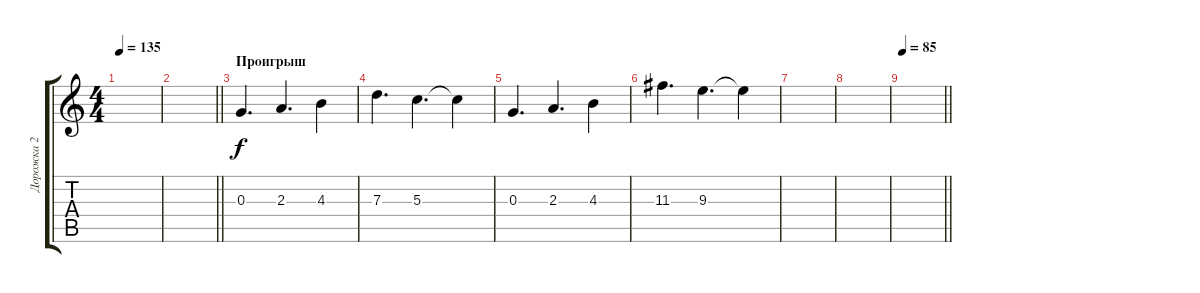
\track ("Дорожка 2" "Дорожка 2") {instrument distortionguitar}
\staff {score tabs}
\tuning (E4 B3 G3 D3 A2 E2) {hide}
\ts (4 4)
\tempo 135
\clef g2
\ks c
|
\barLineRight lightlight
|
\section ("" "Проигрыш")
0.3.4{d} 2.3.4{d} 4.3.4 |
7.3.4{d} 5.3.4{d} 5.3{t}.4 |
0.3.4{d} 2.3.4{d} 4.3.4 |
11.3.4{d} 9.3.4{d} 9.3{t}.4 |
|
|
\tempo 85
\barLineRight lightlight
